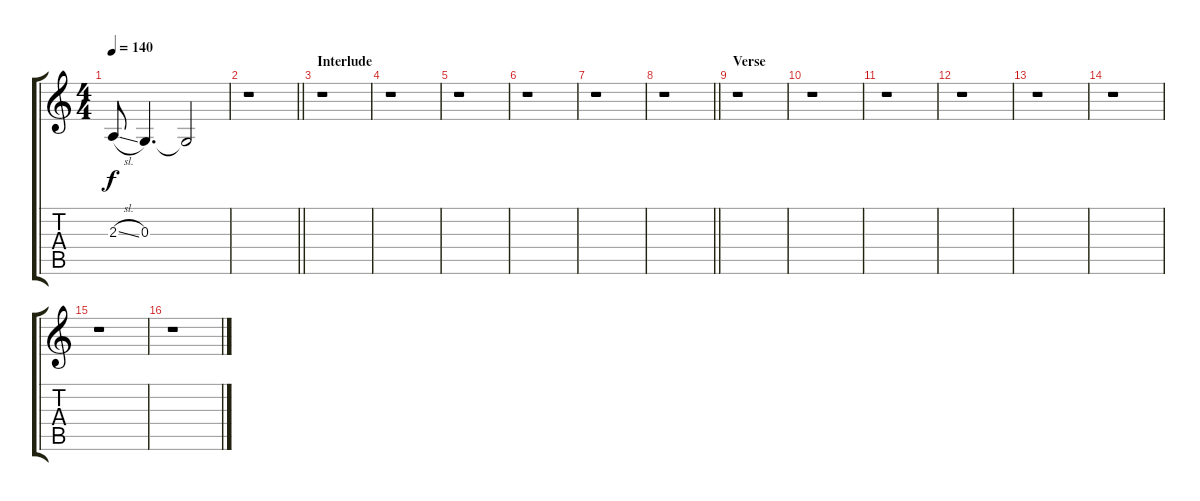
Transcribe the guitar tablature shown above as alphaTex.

\track "" {instrument tenorsax}
\staff {score tabs}
\tuning (E4 B3 G3 D3 A2 D2) {hide}
\ts (4 4)
\tempo 140
\clef g2
\ks c
2.3{sl}.8{dy f} 0.3.4{d} 0.3{t}.2 |
\barLineRight lightlight
r.1 |
\section ("" "Interlude")
r.1 |
r.1 |
r.1 |
r.1 |
r.1 |
\barLineRight lightlight
r.1 |
\section ("" "Verse")
r.1 |
r.1 |
r.1 |
r.1 |
r.1 |
r.1 |
r.1 |
r.1
